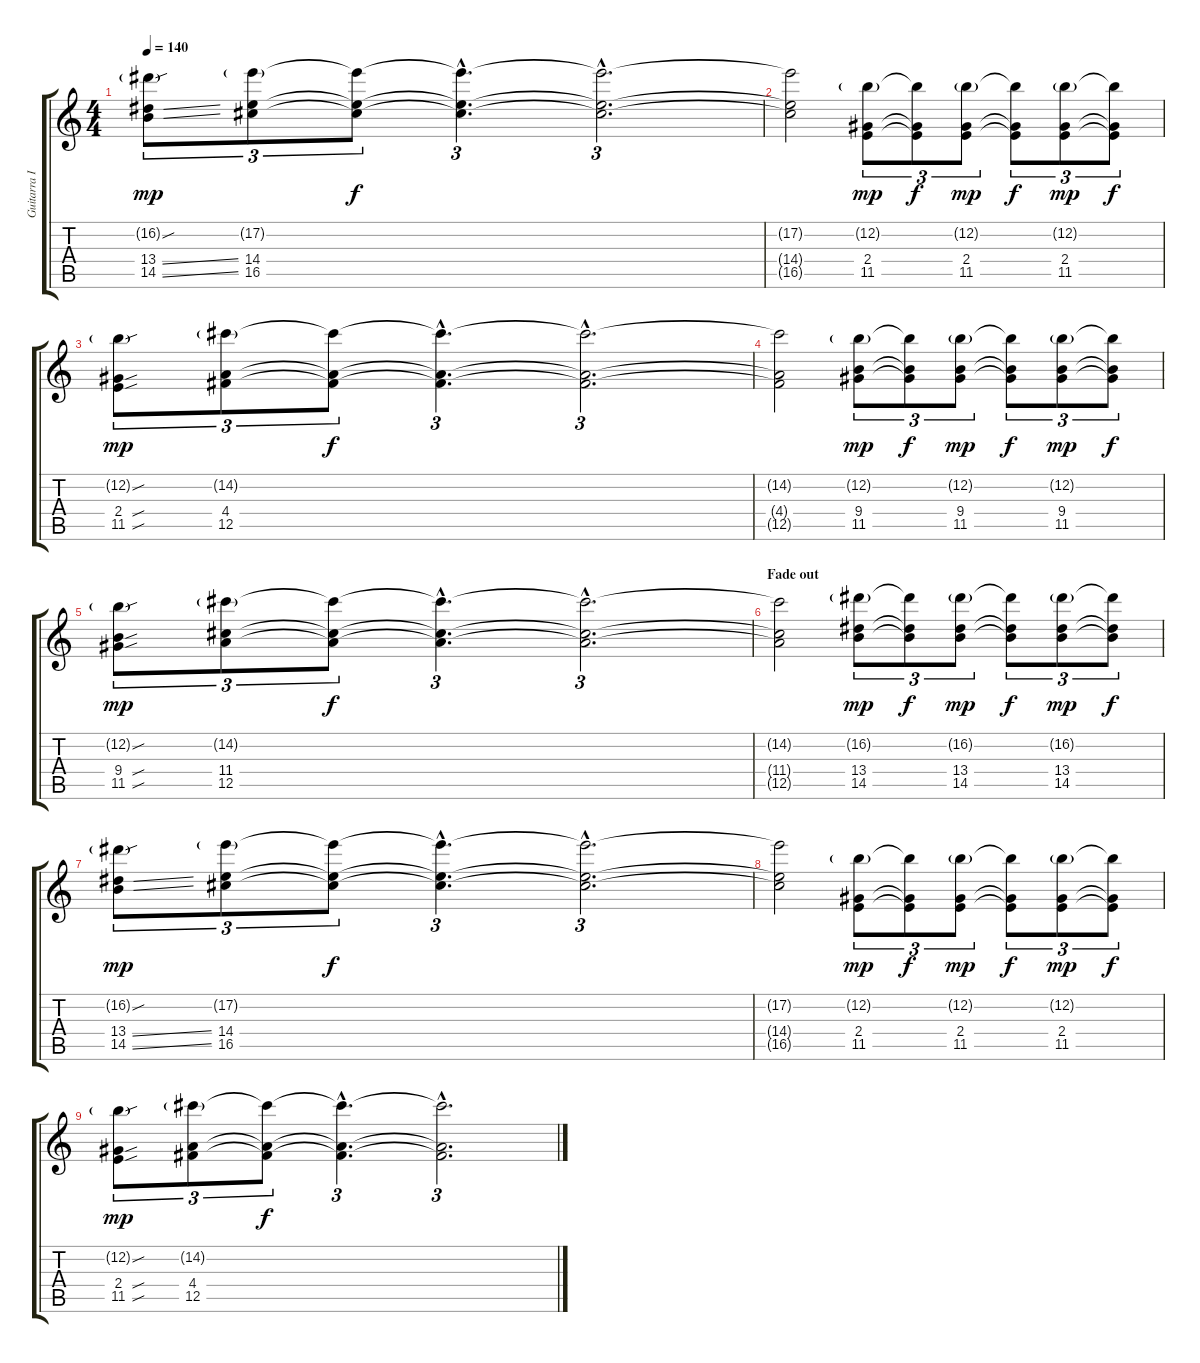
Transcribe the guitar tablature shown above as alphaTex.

\track ("Guitarra III y IV" "Guitarra I") {instrument distortionguitar}
\staff {score tabs}
\tuning (E4 B3 G3 D3 A2 E2) {hide}
\ts (4 4)
\tempo 140
\clef g2
\ks c
(16.2{sou g} 13.4{ss} 14.5{ss}).8{tu (3 2) dy mp} (17.2{g} 14.4 16.5).8{tu (3 2)} (17.2{t} 14.4{t} 16.5{t}).8{tu (3 2) dy f} (17.2{hac t} 14.4{hac t} 16.5{hac t}).4{d tu (3 2)} (17.2{hac t} 14.4{hac t} 16.5{hac t}).2{d tu (3 2)} |
(17.2{t} 14.4{t} 16.5{t}).2 (12.2{g} 2.4 11.5).8{tu (3 2) dy mp} (12.2{t} 2.4{t} 11.5{t}).8{tu (3 2) dy f} (12.2{g} 2.4 11.5).8{tu (3 2) dy mp} (12.2{t} 2.4{t} 11.5{t}).8{tu (3 2) dy f} (12.2{g} 2.4 11.5).8{tu (3 2) dy mp} (12.2{t} 2.4{t} 11.5{t}).8{tu (3 2) dy f} |
(12.2{sou g} 2.4{sou} 11.5{sou}).8{tu (3 2) dy mp} (14.2{g} 4.4 12.5).8{tu (3 2)} (14.2{t} 4.4{t} 12.5{t}).8{tu (3 2) dy f} (14.2{hac t} 4.4{hac t} 12.5{hac t}).4{d tu (3 2)} (14.2{hac t} 4.4{hac t} 12.5{hac t}).2{d tu (3 2)} |
(14.2{t} 4.4{t} 12.5{t}).2 (12.2{g} 9.4 11.5).8{tu (3 2) dy mp} (12.2{t} 9.4{t} 11.5{t}).8{tu (3 2) dy f} (12.2{g} 9.4 11.5).8{tu (3 2) dy mp} (12.2{t} 9.4{t} 11.5{t}).8{tu (3 2) dy f} (12.2{g} 9.4 11.5).8{tu (3 2) dy mp} (12.2{t} 9.4{t} 11.5{t}).8{tu (3 2) dy f} |
(12.2{sou g} 9.4{sou} 11.5{sou}).8{tu (3 2) dy mp} (14.2{g} 11.4 12.5).8{tu (3 2)} (14.2{t} 11.4{t} 12.5{t}).8{tu (3 2) dy f} (14.2{hac t} 11.4{hac t} 12.5{hac t}).4{d tu (3 2)} (14.2{hac t} 11.4{hac t} 12.5{hac t}).2{d tu (3 2)} |
\section ("" "Fade out")
(14.2{t} 11.4{t} 12.5{t}).2 (16.2{g} 13.4 14.5).8{tu (3 2) dy mp} (16.2{t} 13.4{t} 14.5{t}).8{tu (3 2) dy f} (16.2{g} 13.4 14.5).8{tu (3 2) dy mp} (16.2{t} 13.4{t} 14.5{t}).8{tu (3 2) dy f} (16.2{g} 13.4 14.5).8{tu (3 2) dy mp} (16.2{t} 13.4{t} 14.5{t}).8{tu (3 2) dy f} |
(16.2{sou g} 13.4{ss} 14.5{ss}).8{tu (3 2) dy mp} (17.2{g} 14.4 16.5).8{tu (3 2)} (17.2{t} 14.4{t} 16.5{t}).8{tu (3 2) dy f} (17.2{hac t} 14.4{hac t} 16.5{hac t}).4{d tu (3 2)} (17.2{hac t} 14.4{hac t} 16.5{hac t}).2{d tu (3 2)} |
(17.2{t} 14.4{t} 16.5{t}).2 (12.2{g} 2.4 11.5).8{tu (3 2) dy mp} (12.2{t} 2.4{t} 11.5{t}).8{tu (3 2) dy f} (12.2{g} 2.4 11.5).8{tu (3 2) dy mp} (12.2{t} 2.4{t} 11.5{t}).8{tu (3 2) dy f} (12.2{g} 2.4 11.5).8{tu (3 2) dy mp} (12.2{t} 2.4{t} 11.5{t}).8{tu (3 2) dy f} |
(12.2{sou g} 2.4{sou} 11.5{sou}).8{tu (3 2) dy mp} (14.2{g} 4.4 12.5).8{tu (3 2)} (14.2{t} 4.4{t} 12.5{t}).8{tu (3 2) dy f} (14.2{hac t} 4.4{hac t} 12.5{hac t}).4{d tu (3 2)} (14.2{hac t} 4.4{hac t} 12.5{hac t}).2{d tu (3 2)}
